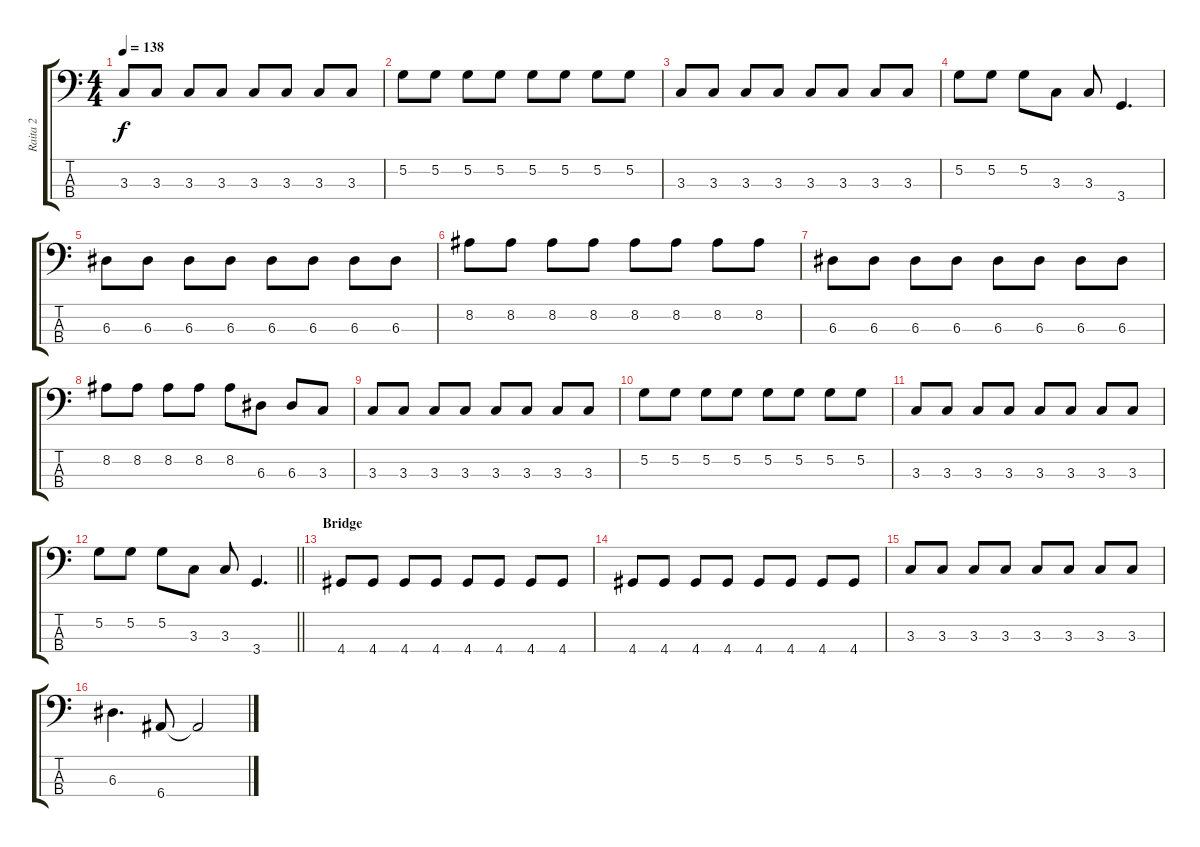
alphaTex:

\track ("Raita 2" "Raita 2") {instrument electricbassfinger}
\staff {score tabs}
\tuning (G2 D2 A1 E1) {hide}
\ts (4 4)
\tempo 138
\clef f4
\ks c
3.3.8{dy f} 3.3.8 3.3.8 3.3.8 3.3.8 3.3.8 3.3.8 3.3.8 |
5.2.8 5.2.8 5.2.8 5.2.8 5.2.8 5.2.8 5.2.8 5.2.8 |
3.3.8 3.3.8 3.3.8 3.3.8 3.3.8 3.3.8 3.3.8 3.3.8 |
5.2.8 5.2.8 5.2.8 3.3.8 3.3.8 3.4.4{d} |
6.3.8 6.3.8 6.3.8 6.3.8 6.3.8 6.3.8 6.3.8 6.3.8 |
8.2.8 8.2.8 8.2.8 8.2.8 8.2.8 8.2.8 8.2.8 8.2.8 |
6.3.8 6.3.8 6.3.8 6.3.8 6.3.8 6.3.8 6.3.8 6.3.8 |
8.2.8 8.2.8 8.2.8 8.2.8 8.2.8 6.3.8 6.3.8 3.3.8 |
3.3.8 3.3.8 3.3.8 3.3.8 3.3.8 3.3.8 3.3.8 3.3.8 |
5.2.8 5.2.8 5.2.8 5.2.8 5.2.8 5.2.8 5.2.8 5.2.8 |
3.3.8 3.3.8 3.3.8 3.3.8 3.3.8 3.3.8 3.3.8 3.3.8 |
\barLineRight lightlight
5.2.8 5.2.8 5.2.8 3.3.8 3.3.8 3.4.4{d} |
\section ("" "Bridge")
4.4.8 4.4.8 4.4.8 4.4.8 4.4.8 4.4.8 4.4.8 4.4.8 |
4.4.8 4.4.8 4.4.8 4.4.8 4.4.8 4.4.8 4.4.8 4.4.8 |
3.3.8 3.3.8 3.3.8 3.3.8 3.3.8 3.3.8 3.3.8 3.3.8 |
6.3.4{d} 6.4.8 6.4{t}.2
